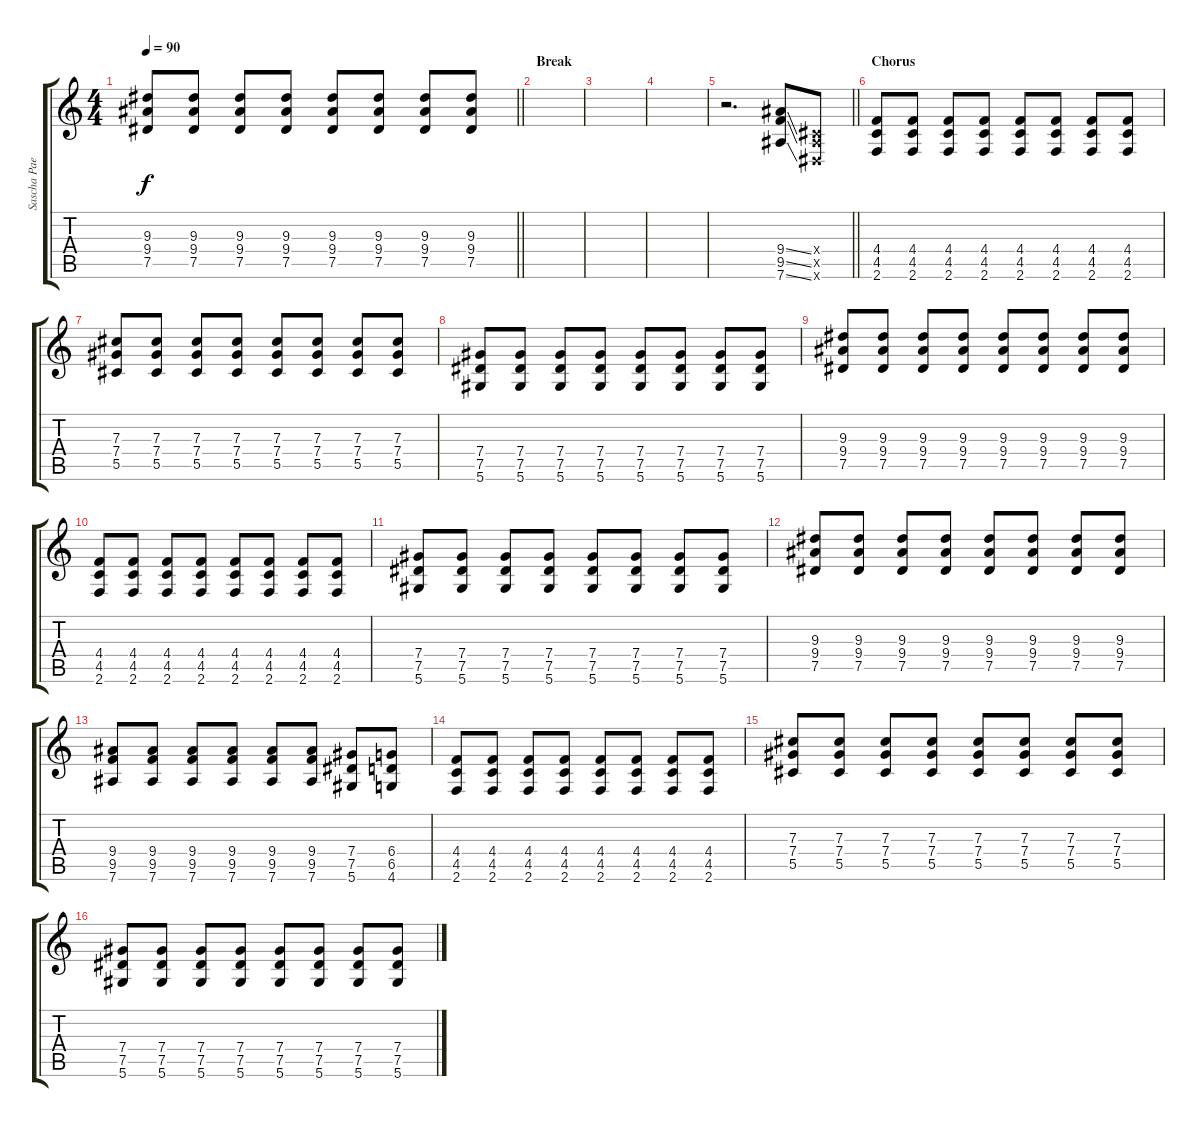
\track ("Sascha Paeth (Rhythm Guitar)" "Sascha Pae") {instrument overdrivenguitar}
\staff {score tabs}
\tuning (Eb4 Bb3 Gb3 Db3 Ab2 Eb2) {hide}
\ts (4 4)
\tempo 90
\clef g2
\barLineRight lightlight
\ks c
(9.3 9.4 7.5).8{dy f} (9.3 9.4 7.5).8 (9.3 9.4 7.5).8 (9.3 9.4 7.5).8 (9.3 9.4 7.5).8 (9.3 9.4 7.5).8 (9.3 9.4 7.5).8 (9.3 9.4 7.5).8 |
\section ("" "Break")
|
|
|
\barLineRight lightlight
r.2{d} (9.4{ss} 9.5{ss} 7.6{ss}).8 (0.4{x} 2.5{x} 0.6{x}).8 |
\section ("" "Chorus")
(4.4 4.5 2.6).8 (4.4 4.5 2.6).8 (4.4 4.5 2.6).8 (4.4 4.5 2.6).8 (4.4 4.5 2.6).8 (4.4 4.5 2.6).8 (4.4 4.5 2.6).8 (4.4 4.5 2.6).8 |
(7.3 7.4 5.5).8 (7.3 7.4 5.5).8 (7.3 7.4 5.5).8 (7.3 7.4 5.5).8 (7.3 7.4 5.5).8 (7.3 7.4 5.5).8 (7.3 7.4 5.5).8 (7.3 7.4 5.5).8 |
(7.4 7.5 5.6).8 (7.4 7.5 5.6).8 (7.4 7.5 5.6).8 (7.4 7.5 5.6).8 (7.4 7.5 5.6).8 (7.4 7.5 5.6).8 (7.4 7.5 5.6).8 (7.4 7.5 5.6).8 |
(9.3 9.4 7.5).8 (9.3 9.4 7.5).8 (9.3 9.4 7.5).8 (9.3 9.4 7.5).8 (9.3 9.4 7.5).8 (9.3 9.4 7.5).8 (9.3 9.4 7.5).8 (9.3 9.4 7.5).8 |
(4.4 4.5 2.6).8 (4.4 4.5 2.6).8 (4.4 4.5 2.6).8 (4.4 4.5 2.6).8 (4.4 4.5 2.6).8 (4.4 4.5 2.6).8 (4.4 4.5 2.6).8 (4.4 4.5 2.6).8 |
(7.4 7.5 5.6).8 (7.4 7.5 5.6).8 (7.4 7.5 5.6).8 (7.4 7.5 5.6).8 (7.4 7.5 5.6).8 (7.4 7.5 5.6).8 (7.4 7.5 5.6).8 (7.4 7.5 5.6).8 |
(9.3 9.4 7.5).8 (9.3 9.4 7.5).8 (9.3 9.4 7.5).8 (9.3 9.4 7.5).8 (9.3 9.4 7.5).8 (9.3 9.4 7.5).8 (9.3 9.4 7.5).8 (9.3 9.4 7.5).8 |
(9.4 9.5 7.6).8 (9.4 9.5 7.6).8 (9.4 9.5 7.6).8 (9.4 9.5 7.6).8 (9.4 9.5 7.6).8 (9.4 9.5 7.6).8 (7.4 7.5 5.6).8 (6.4 6.5 4.6).8 |
(4.4 4.5 2.6).8 (4.4 4.5 2.6).8 (4.4 4.5 2.6).8 (4.4 4.5 2.6).8 (4.4 4.5 2.6).8 (4.4 4.5 2.6).8 (4.4 4.5 2.6).8 (4.4 4.5 2.6).8 |
(7.3 7.4 5.5).8 (7.3 7.4 5.5).8 (7.3 7.4 5.5).8 (7.3 7.4 5.5).8 (7.3 7.4 5.5).8 (7.3 7.4 5.5).8 (7.3 7.4 5.5).8 (7.3 7.4 5.5).8 |
(7.4 7.5 5.6).8 (7.4 7.5 5.6).8 (7.4 7.5 5.6).8 (7.4 7.5 5.6).8 (7.4 7.5 5.6).8 (7.4 7.5 5.6).8 (7.4 7.5 5.6).8 (7.4 7.5 5.6).8
